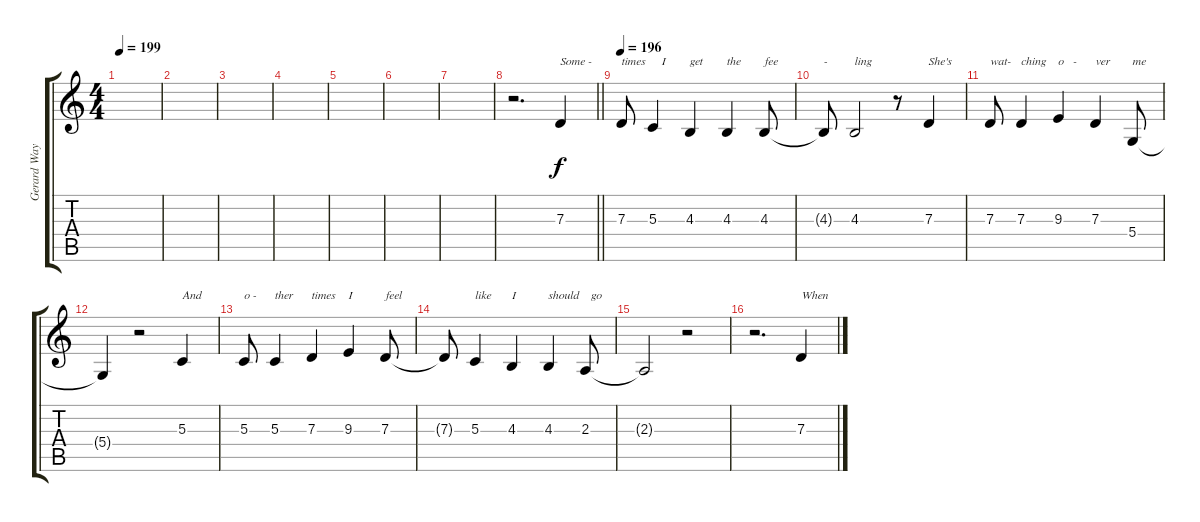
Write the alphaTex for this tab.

\track ("Gerard Way [Vocals]" "Gerard Way") {instrument altosax}
\staff {score tabs}
\tuning (E4 B3 G3 D3 A2 E2) {hide}
\ts (4 4)
\tempo 199
\clef g2
\ks c
|
|
|
|
|
|
|
\barLineRight lightlight
r.2{d} 7.3.4{txt "Some -" volume 16} |
\tempo 196
7.3.8{txt "times"} 5.3.4{txt "   I"} 4.3.4{txt "get"} 4.3.4{txt "the"} 4.3.8{txt "fee"} |
4.3{t}.8{txt "-"} 4.3.2{txt "ling"} r.8 7.3.4{txt "She's"} |
7.3.8{txt "wat-"} 7.3.4{txt "ching"} 9.3.4{txt "o   -"} 7.3.4{txt "ver"} 5.4.8{txt "me"} |
5.4{t}.4 r.2 5.3.4{txt "And"} |
5.3.8{txt "o -"} 5.3.4{txt "ther"} 7.3.4{txt "times"} 9.3.4{txt "I"} 7.3.8{txt "feel"} |
7.3{t}.8 5.3.4{txt "like"} 4.3.4{txt "I"} 4.3.4{txt "should"} 2.3.8{txt "  go"} |
2.3{t}.2 r.2 |
r.2{d} 7.3.4{txt "When"}
